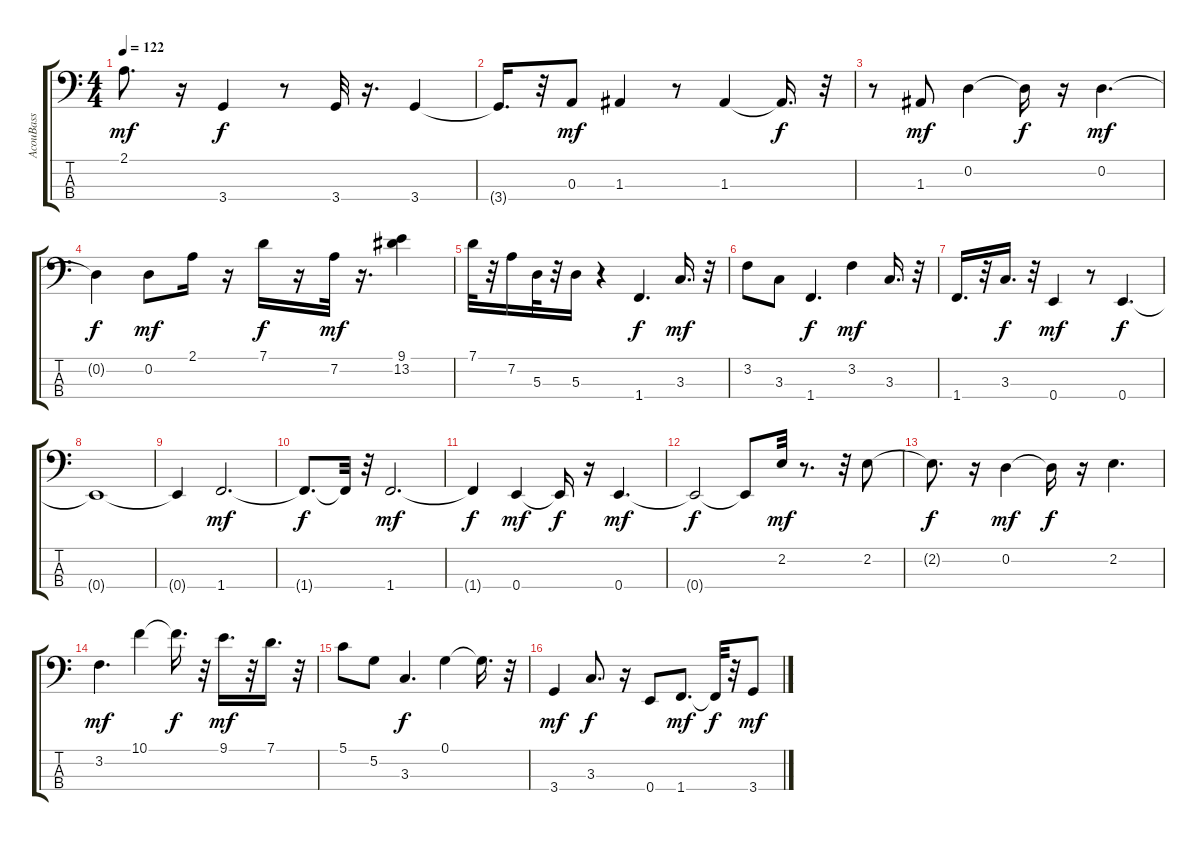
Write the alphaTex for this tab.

\track ("AcouBass" "AcouBass") {instrument acousticbass}
\staff {score tabs}
\tuning (G2 D2 A1 E1) {hide}
\ts (4 4)
\tempo 122
\clef f4
\ks c
2.1.8{d dy mf} r.16 3.4.4{dy f} r.8 3.4.32 r.16{d} 3.4.4 |
3.4{t}.16{d} r.32 0.3.8{dy mf} 1.3.4 r.8 1.3.4 1.3{t}.16{d dy f} r.32 |
r.8 1.3.8{dy mf} 0.2.4 0.2{t}.16{dy f} r.16 0.2.4{d dy mf} |
0.2{t}.4{dy f} 0.2.8{dy mf} 2.1.16 r.16 7.1.16{dy f} r.16 7.2.32{dy mf} r.16{d} (9.1 13.2).4 |
7.1.32 r.32 7.2.16 5.3.32 r.32 5.3.16 r.4 1.4.4{d dy f} 3.3.16{d dy mf} r.32 |
3.2.8 3.3.8 1.4.4{d dy f} 3.2.4{dy mf} 3.3.16{d} r.32 |
1.4.16{d} r.32 3.3.16{d dy f} r.32 0.4.4{dy mf} r.8 0.4.4{d dy f} |
0.4{t}.1 |
0.4{t}.4 1.4.2{d dy mf} |
1.4{t}.8{d dy f} 1.4{t}.32 r.32 1.4.2{d dy mf} |
1.4{t}.4{dy f} 0.4.4{dy mf} 0.4{t}.16{dy f} r.16 0.4.4{d dy mf} |
0.4{t}.2{dy f} 0.4{t}.8 2.2.32{dy mf} r.8{d} r.32 2.2.8 |
2.2{t}.8{d dy f} r.16 0.2.4{dy mf} 0.2{t}.16{dy f} r.16 2.2.4{d} |
3.2.4{d dy mf} 10.1.4 10.1{t}.16{d dy f} r.32 9.1.16{d dy mf} r.32 7.1.16{d} r.32 |
5.1.8 5.2.8 3.3.4{d dy f} 0.1.4 0.1{t}.16{d} r.32 |
3.4.4{dy mf} 3.3.8{d dy f} r.16 0.4.8 1.4.8{d dy mf} 1.4{t}.32{dy f} r.32 3.4.8{dy mf}
